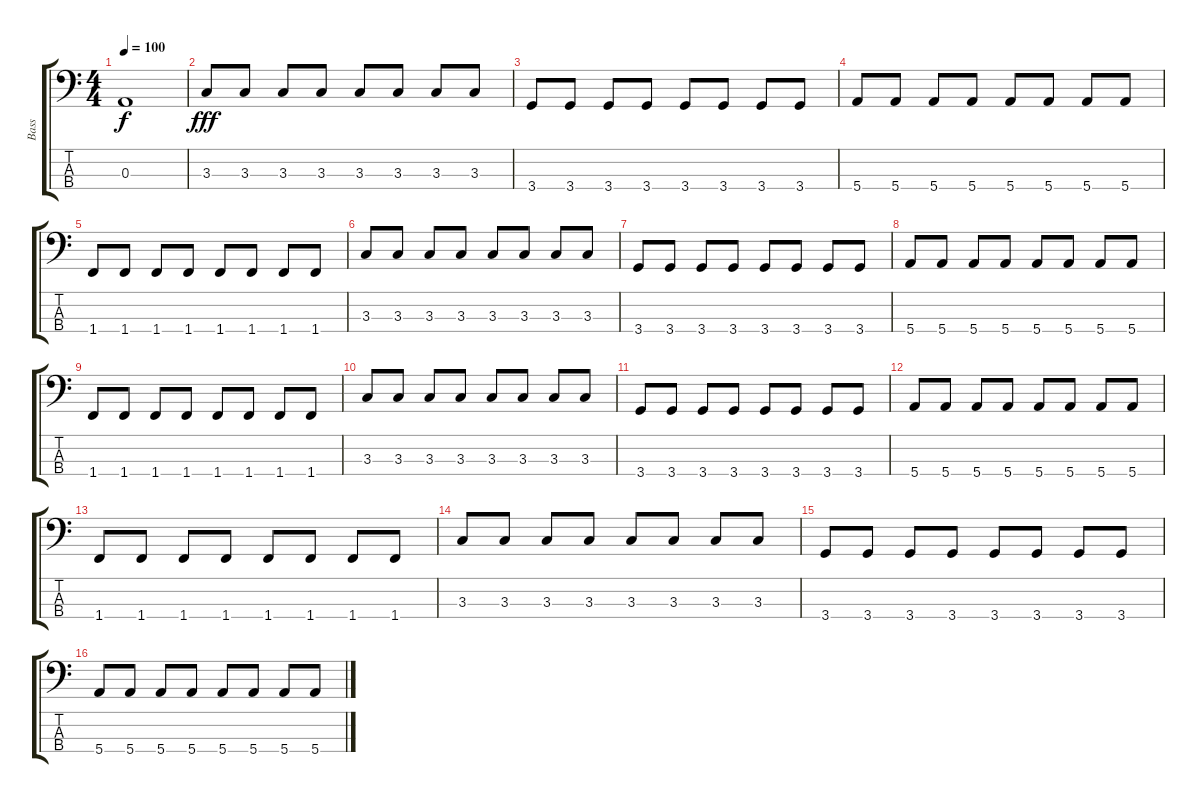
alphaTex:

\track ("Bass" "Bass") {instrument electricbassfinger}
\staff {score tabs}
\tuning (G2 D2 A1 E1) {hide}
\ts (4 4)
\tempo 100
\clef f4
\ks c
0.3.1{dy f} |
3.3.8{dy fff} 3.3.8 3.3.8 3.3.8 3.3.8 3.3.8 3.3.8 3.3.8 |
3.4.8 3.4.8 3.4.8 3.4.8 3.4.8 3.4.8 3.4.8 3.4.8 |
5.4.8 5.4.8 5.4.8 5.4.8 5.4.8 5.4.8 5.4.8 5.4.8 |
1.4.8 1.4.8 1.4.8 1.4.8 1.4.8 1.4.8 1.4.8 1.4.8 |
3.3.8 3.3.8 3.3.8 3.3.8 3.3.8 3.3.8 3.3.8 3.3.8 |
3.4.8 3.4.8 3.4.8 3.4.8 3.4.8 3.4.8 3.4.8 3.4.8 |
5.4.8 5.4.8 5.4.8 5.4.8 5.4.8 5.4.8 5.4.8 5.4.8 |
1.4.8 1.4.8 1.4.8 1.4.8 1.4.8 1.4.8 1.4.8 1.4.8 |
3.3.8 3.3.8 3.3.8 3.3.8 3.3.8 3.3.8 3.3.8 3.3.8 |
3.4.8 3.4.8 3.4.8 3.4.8 3.4.8 3.4.8 3.4.8 3.4.8 |
5.4.8 5.4.8 5.4.8 5.4.8 5.4.8 5.4.8 5.4.8 5.4.8 |
1.4.8 1.4.8 1.4.8 1.4.8 1.4.8 1.4.8 1.4.8 1.4.8 |
3.3.8 3.3.8 3.3.8 3.3.8 3.3.8 3.3.8 3.3.8 3.3.8 |
3.4.8 3.4.8 3.4.8 3.4.8 3.4.8 3.4.8 3.4.8 3.4.8 |
5.4.8 5.4.8 5.4.8 5.4.8 5.4.8 5.4.8 5.4.8 5.4.8
